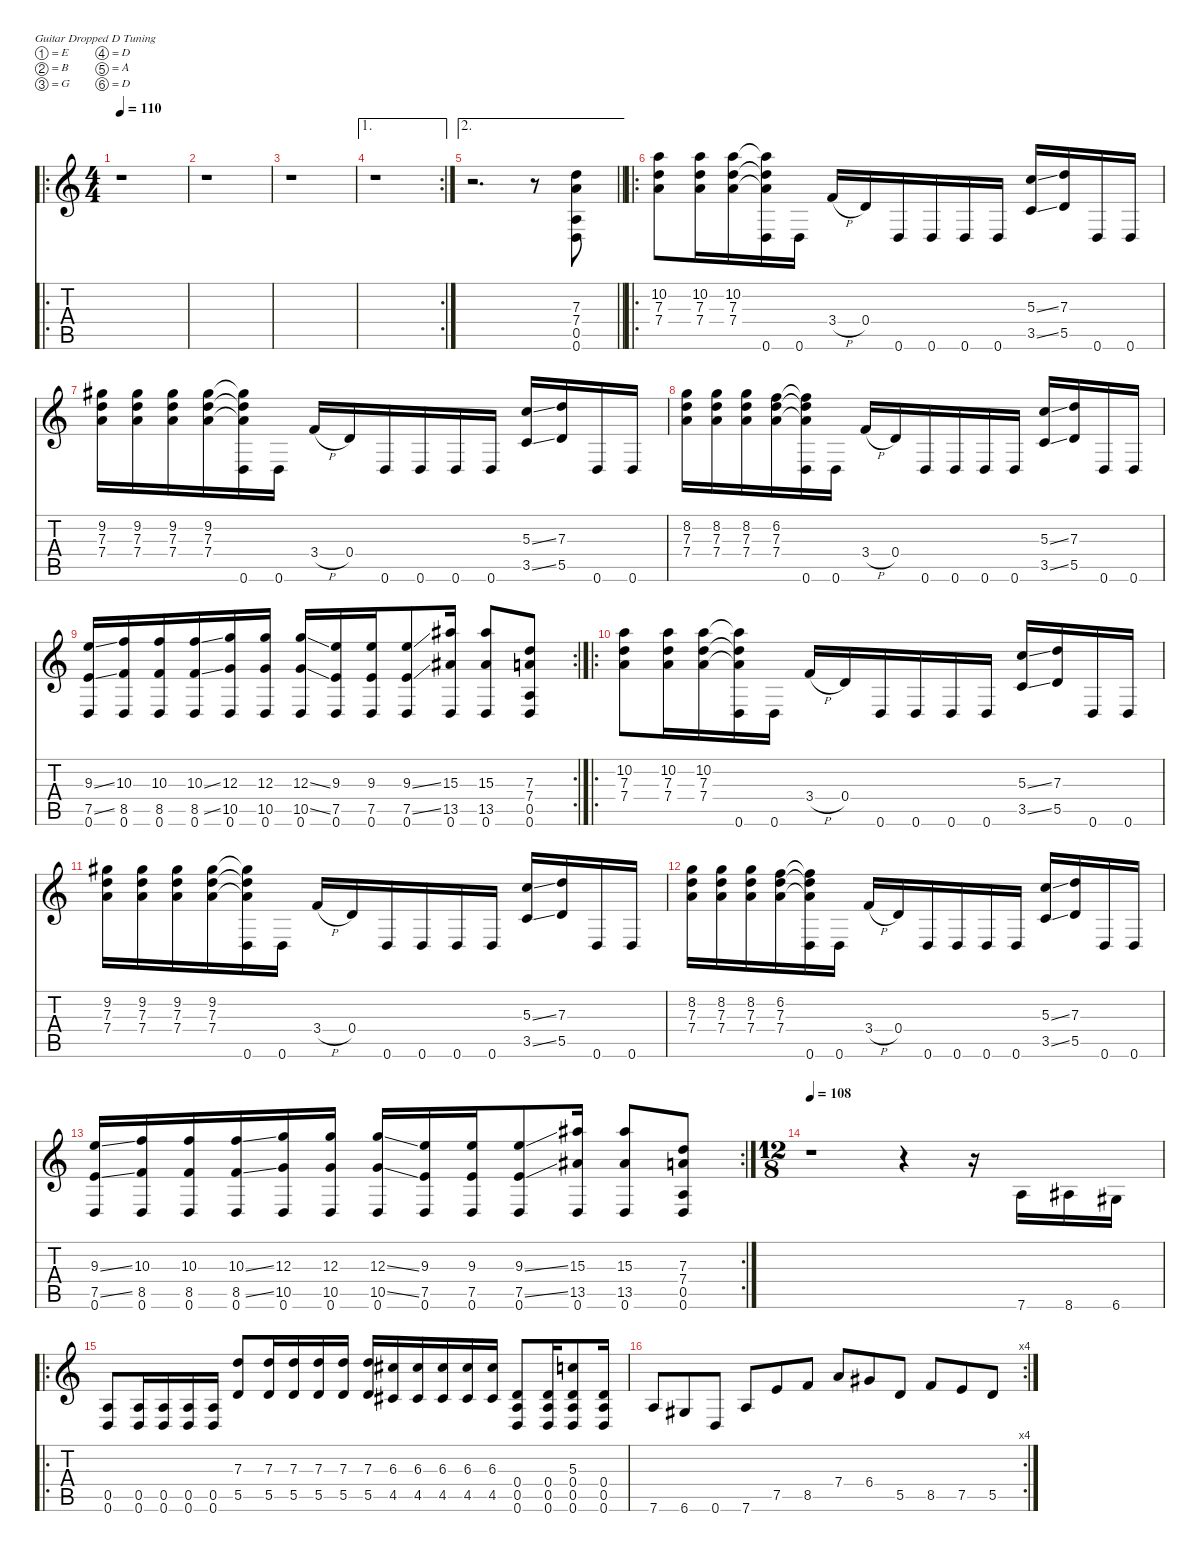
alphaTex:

\defaultSystemsLayout 4
\hideDynamics
\bracketExtendMode nobrackets
\singleTrackTrackNamePolicy hidden
\multiTrackTrackNamePolicy hidden
\firstSystemTrackNameMode fullname
\otherSystemsTrackNameOrientation horizontal
\track ("Distortion 2" "dist.guit.") {instrument distortionguitar}
\staff {score tabs}
\tuning (E4 B3 G3 D3 A2 D2)
\ro
\ts (4 4)
\beaming (8 3 3 3 3)
\tempo 110
\clef g2
\ks aminor
r.1{dy f beam Down} |
r.1{beam Down} |
r.1{beam Down} |
\ae 1
\rc 2
r.1{beam Down} |
\ae 2
\barLineRight lightlight
r.2{d beam Down} r.8{beam Down} (7.3 7.4 0.5 0.6).8{beam Up} |
\ro
(10.2 7.3 7.4).8{beam Down} (10.2 7.3 7.4).16{beam Down} (10.2 7.3 7.4).16{beam Down} (10.2{t} 7.3{t} 7.4{t} 0.6).16{beam Down} 0.6.16{beam Down} 3.4{h}.16{beam Up} 0.4.16{beam Up} 0.6.16{beam Up} 0.6.16{beam Up} 0.6.16{beam Up} 0.6.16{beam Up} (5.3{ss} 3.5{ss}).16{beam Up} (7.3 5.5).16{beam Up} 0.6.16{beam Up} 0.6.16{beam Up} |
(9.2{acc #} 7.3 7.4).16{beam Down} (9.2{acc #} 7.3 7.4).16{beam Down} (9.2{acc #} 7.3 7.4).16{beam Down} (9.2{acc #} 7.3 7.4).16{beam Down} (9.2{t acc #} 7.3{t} 7.4{t} 0.6).16{beam Down} 0.6.16{beam Down} 3.4{h}.16{beam Up} 0.4.16{beam Up} 0.6.16{beam Up} 0.6.16{beam Up} 0.6.16{beam Up} 0.6.16{beam Up} (5.3{ss} 3.5{ss}).16{beam Up} (7.3 5.5).16{beam Up} 0.6.16{beam Up} 0.6.16{beam Up} |
(8.2 7.3 7.4).16{beam Down} (8.2 7.3 7.4).16{beam Down} (8.2 7.3 7.4).16{beam Down} (6.2 7.3 7.4).16{beam Down} (6.2{t} 7.3{t} 7.4{t} 0.6).16{beam Down} 0.6.16{beam Down} 3.4{h}.16{beam Up} 0.4.16{beam Up} 0.6.16{beam Up} 0.6.16{beam Up} 0.6.16{beam Up} 0.6.16{beam Up} (5.3{ss} 3.5{ss}).16{beam Up} (7.3 5.5).16{beam Up} 0.6.16{beam Up} 0.6.16{beam Up} |
\rc 2
(9.3{ss} 7.5{ss} 0.6).16{beam Up} (10.3 8.5 0.6).16{beam Up} (10.3 8.5 0.6).16{beam Up} (10.3{ss} 8.5{ss} 0.6).16{beam Up} (12.3 10.5 0.6).16{beam Up} (12.3 10.5 0.6).16{beam Up} (12.3{ss} 10.5{ss} 0.6).16{beam Up} (9.3 7.5 0.6).16{beam Up} (9.3 7.5 0.6).16{beam Up} (9.3{ss} 7.5{ss} 0.6).8{beam Up} (15.3{acc #} 13.5{acc #} 0.6).16{beam Up} (15.3{acc #} 13.5{acc #} 0.6).8{beam Up} (7.3 7.4 0.5 0.6).8{beam Up} |
\ro
(10.2 7.3 7.4).8{beam Down} (10.2 7.3 7.4).16{beam Down} (10.2 7.3 7.4).16{beam Down} (10.2{t} 7.3{t} 7.4{t} 0.6).16{beam Down} 0.6.16{beam Down} 3.4{h}.16{beam Up} 0.4.16{beam Up} 0.6.16{beam Up} 0.6.16{beam Up} 0.6.16{beam Up} 0.6.16{beam Up} (5.3{ss} 3.5{ss}).16{beam Up} (7.3 5.5).16{beam Up} 0.6.16{beam Up} 0.6.16{beam Up} |
(9.2{acc #} 7.3 7.4).16{beam Down} (9.2{acc #} 7.3 7.4).16{beam Down} (9.2{acc #} 7.3 7.4).16{beam Down} (9.2{acc #} 7.3 7.4).16{beam Down} (9.2{t acc #} 7.3{t} 7.4{t} 0.6).16{beam Down} 0.6.16{beam Down} 3.4{h}.16{beam Up} 0.4.16{beam Up} 0.6.16{beam Up} 0.6.16{beam Up} 0.6.16{beam Up} 0.6.16{beam Up} (5.3{ss} 3.5{ss}).16{beam Up} (7.3 5.5).16{beam Up} 0.6.16{beam Up} 0.6.16{beam Up} |
(8.2 7.3 7.4).16{beam Down} (8.2 7.3 7.4).16{beam Down} (8.2 7.3 7.4).16{beam Down} (6.2 7.3 7.4).16{beam Down} (6.2{t} 7.3{t} 7.4{t} 0.6).16{beam Down} 0.6.16{beam Down} 3.4{h}.16{beam Up} 0.4.16{beam Up} 0.6.16{beam Up} 0.6.16{beam Up} 0.6.16{beam Up} 0.6.16{beam Up} (5.3{ss} 3.5{ss}).16{beam Up} (7.3 5.5).16{beam Up} 0.6.16{beam Up} 0.6.16{beam Up} |
\rc 2
(9.3{ss} 7.5{ss} 0.6).16{beam Up} (10.3 8.5 0.6).16{beam Up} (10.3 8.5 0.6).16{beam Up} (10.3{ss} 8.5{ss} 0.6).16{beam Up} (12.3 10.5 0.6).16{beam Up} (12.3 10.5 0.6).16{beam Up} (12.3{ss} 10.5{ss} 0.6).16{beam Up} (9.3 7.5 0.6).16{beam Up} (9.3 7.5 0.6).16{beam Up} (9.3{ss} 7.5{ss} 0.6).8{beam Up} (15.3{acc #} 13.5{acc #} 0.6).16{beam Up} (15.3{acc #} 13.5{acc #} 0.6).8{beam Up} (7.3 7.4 0.5 0.6).8{beam Up} |
\ts (12 8)
\beaming (8 3 3 3 3)
\tempo 108
r.1{beam Down} r.4{beam Down} r.16{beam Down} 7.6.16{beam Up} 8.6{acc #}.16{beam Up} 6.6{acc #}.16{beam Up} |
\ro
(0.5 0.6).8{beam Up} (0.5 0.6).16{beam Up} (0.5 0.6).16{beam Up} (0.5 0.6).16{beam Up} (0.5 0.6).16{beam Up} (7.3 5.5).8{beam Up} (7.3 5.5).16{beam Up} (7.3 5.5).16{beam Up} (7.3 5.5).16{beam Up} (7.3 5.5).16{beam Up} (7.3 5.5).16{beam Up} (6.3{acc #} 4.5{acc #}).16{beam Up} (6.3{acc #} 4.5{acc #}).16{beam Up} (6.3{acc #} 4.5{acc #}).16{beam Up} (6.3{acc #} 4.5{acc #}).16{beam Up} (6.3{acc #} 4.5{acc #}).16{beam Up} (0.4 0.5 0.6).8{beam Up} (0.4 0.5 0.6).16{beam Up} (5.3 0.4 0.5 0.6).8{beam Up} (0.4 0.5 0.6).16{beam Up} |
\rc 4
7.6.8{beam Up} 6.6{acc #}.8{beam Up} 0.6.8{beam Up} 7.6.8{beam Up} 7.5.8{beam Up} 8.5.8{beam Up} 7.4.8{beam Up} 6.4{acc #}.8{beam Up} 5.5.8{beam Up} 8.5.8{beam Up} 7.5.8{beam Up} 5.5.8{beam Up}
